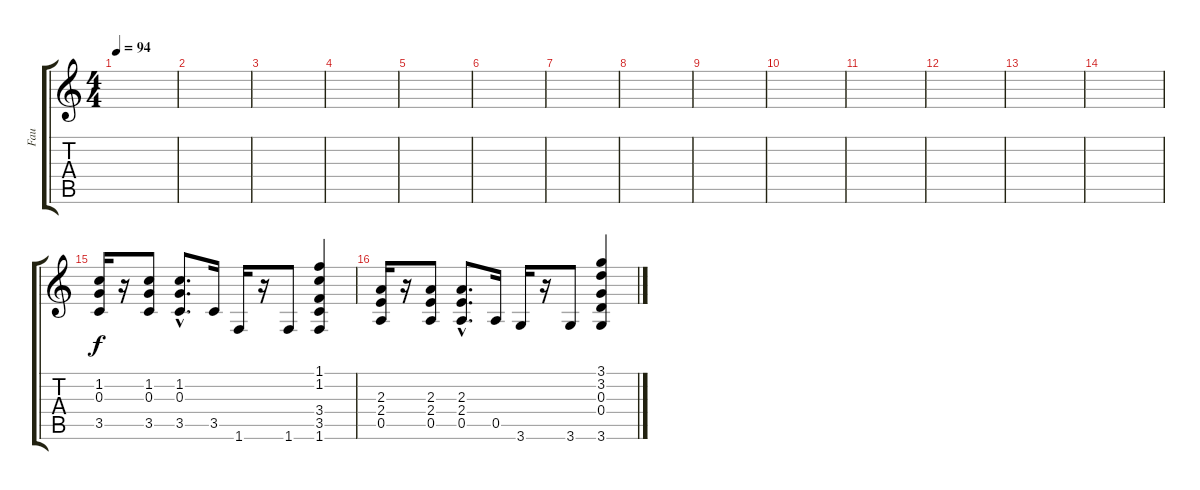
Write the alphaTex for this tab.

\track ("Fau" "Fau") {instrument distortionguitar}
\staff {score tabs}
\tuning (E4 B3 G3 D3 A2 E2) {hide}
\ts (4 4)
\tempo 94
\clef g2
\ks c
|
|
|
|
|
|
|
|
|
|
|
|
|
|
(1.2 0.3 3.5).16 r.16 (1.2 0.3 3.5).8 (1.2{hac} 0.3{hac} 3.5{hac}).8{d} 3.5.16 1.6.16 r.16 1.6.8 (1.1 1.2 3.4 3.5 1.6).4 |
(2.3 2.4 0.5).16 r.16 (2.3 2.4 0.5).8 (2.3{hac} 2.4{hac} 0.5{hac}).8{d} 0.5.16 3.6.16 r.16 3.6.8 (3.1 3.2 0.3 0.4 3.6).4
